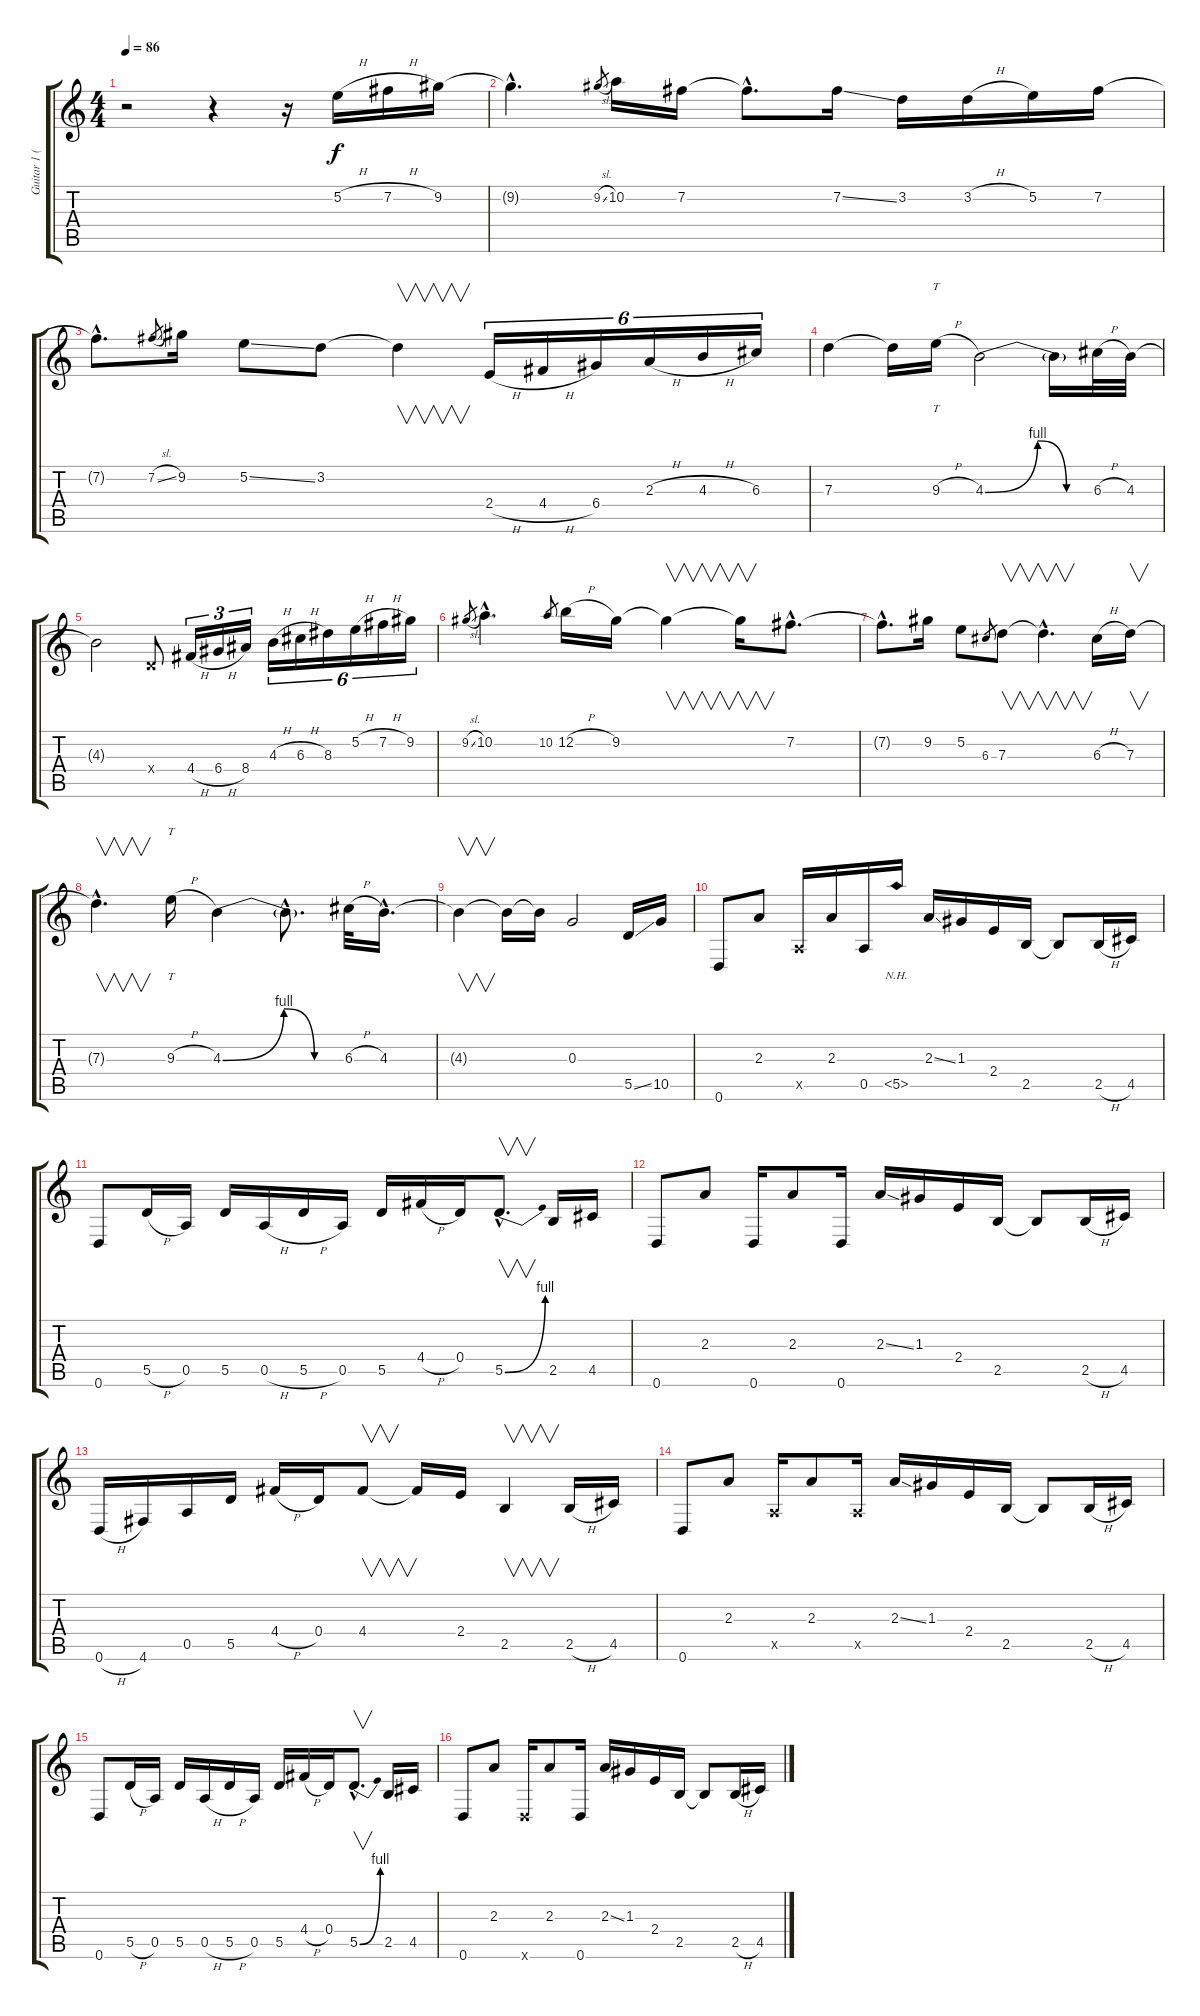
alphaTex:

\track ("Guitar 1 (Dropped D Tuning)" "Guitar 1 (") {instrument distortionguitar}
\staff {score tabs}
\tuning (E4 B3 G3 D3 A2 D2) {hide}
\ts (4 4)
\tempo 86
\clef g2
\ks c
r.2{dy f instrument distortionguitar} r.4 r.16 5.2{h}.16 7.2{h}.16 9.2.16 |
9.2{hac t}.4{d} 9.2{sl}.8{gr} 10.2.16 7.2.16 7.2{hac t}.8{d} 7.2{ss}.16 3.2.16 3.2{h}.16 5.2.16 7.2.16 |
7.2{hac t}.8{d} 7.2{sl}.8{gr} 9.2.16 5.2{ss}.8 3.2.8 3.2{t}.4{v} 2.4{h}.16{tu (6 4)} 4.4{h}.16{tu (6 4)} 6.4.16{tu (6 4)} 2.3{h}.16{tu (6 4)} 4.3{h}.16{tu (6 4)} 6.3.16{tu (6 4)} |
7.3.4 7.3{t}.16 9.3{h}.16{tt} 4.3{be (custom 0 0 29 4 45 0 60 0)}.2 4.3{t}.16 6.3{h}.32 4.3.32 |
4.3{t}.2 0.4{x}.8 4.4{h}.16{tu (3 2)} 6.4{h}.16{tu (3 2)} 8.4.16{tu (3 2)} 4.3{h}.16{tu (6 4)} 6.3{h}.16{tu (6 4)} 8.3.16{tu (6 4)} 5.2{h}.16{tu (6 4)} 7.2{h}.16{tu (6 4)} 9.2.16{tu (6 4)} |
9.2{sl}.8{gr} 10.2{hac}.4{d} 10.2.8{gr} 12.2{h}.16 9.2.16 9.2{t}.4{v} 9.2{t}.16{v} 7.2{hac}.8{d} |
7.2{hac t}.8{d} 9.2.16 5.2.8 6.3.8{gr} 7.3.8{v} 7.3{hac t}.4{v d} 6.3{h}.16 7.3.16{v} |
7.3{hac t}.4{v d} 9.3{h}.16{tt} 4.3{be (custom 0 0 30 4 45 0 60 0)}.4 4.3{hac t}.8{d} 6.3{h}.32 4.3{hac}.16{d} |
4.3{t}.4{v} 4.3{t}.16 4.3{t}.16 0.3.2 5.5{ss}.16 10.5.16 |
0.6.8 2.3.8 0.5{x}.16 2.3.16 0.5.16 5.5{nh}.16 2.3{ss}.16 1.3.16 2.4.16 2.5.16 2.5{t}.8 2.5{h}.16 4.5.16 |
0.6.8 5.5{h}.16 0.5.16 5.5.16 0.5{h}.16 5.5{h}.16 0.5.16 5.5.16 4.4{h}.16 0.4.16 5.5{be (bend 0 0 60 4) hac}.8{v d} 2.5.16 4.5.16 |
0.6.8 2.3.8 0.6.16 2.3.8 0.6.16 2.3{ss}.16 1.3.16 2.4.16 2.5.16 2.5{t}.8 2.5{h}.16 4.5.16 |
0.6{h}.16 4.6.16 0.5.16 5.5.16 4.4{h}.16 0.4.16 4.4.8{v} 4.4{t}.16 2.4.16 2.5.4{v} 2.5{h}.16 4.5.16 |
0.6.8 2.3.8 0.5{x}.16 2.3.8 0.5{x}.16 2.3{ss}.16 1.3.16 2.4.16 2.5.16 2.5{t}.8 2.5{h}.16 4.5.16 |
0.6.8 5.5{h}.16 0.5.16 5.5.16 0.5{h}.16 5.5{h}.16 0.5.16 5.5.16 4.4{h}.16 0.4.16 5.5{be (bend 0 0 60 4) hac}.8{v d} 2.5.16 4.5.16 |
0.6.8 2.3.8 0.6{x}.16 2.3.8 0.6.16 2.3{ss}.16 1.3.16 2.4.16 2.5.16 2.5{t}.8 2.5{h}.16 4.5.16
